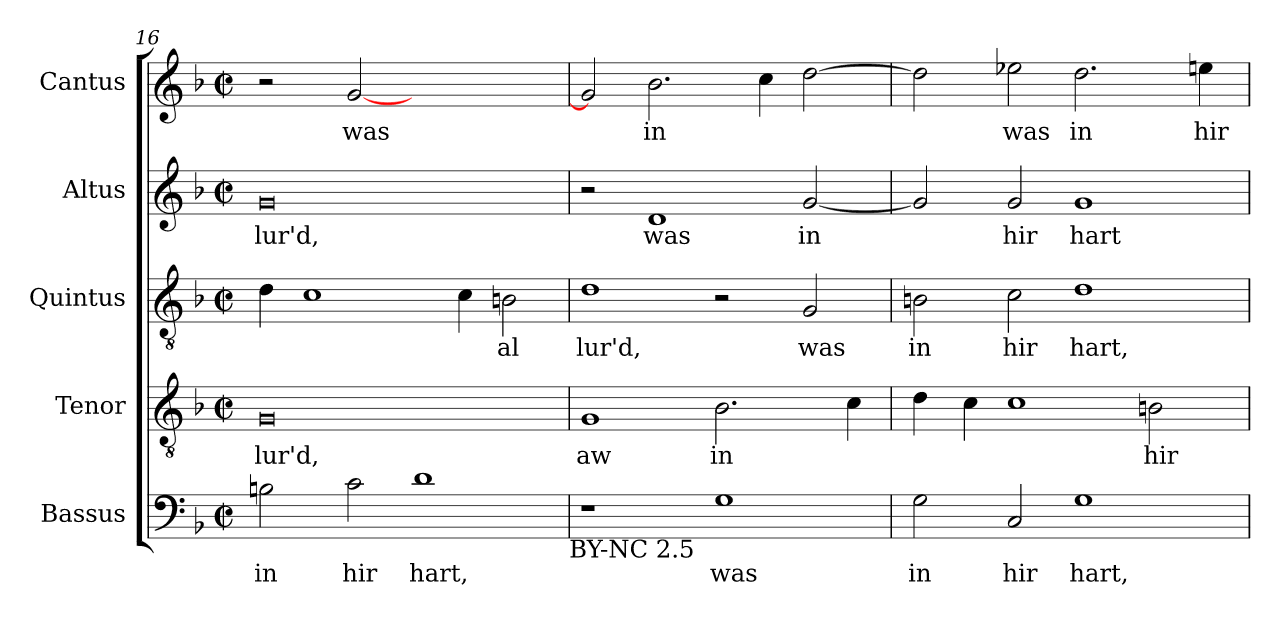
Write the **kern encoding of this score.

**kern	**text	**kern	**text	**kern	**text	**kern	**text	**kern	**text
*part5	*part5	*part4	*part4	*part3	*part3	*part2	*part2	*part1	*part1
*staff5	*staff5	*staff4	*staff4	*staff3	*staff3	*staff2	*staff2	*staff1	*staff1
*I"Bassus	*	*I"Tenor	*	*I"Quintus	*	*I"Altus	*	*I"Cantus	*
*clefF4	*	*clefGv2	*	*clefGv2	*	*clefG2	*	*clefG2	*
*k[b-]	*	*k[b-]	*	*k[b-]	*	*k[b-]	*	*k[b-]	*
*F:	*	*F:	*	*F:	*	*F:	*	*F:	*
*M2/2	*	*M2/2	*	*M2/2	*	*M2/2	*	*M2/2	*
*met(c|)	*	*met(c|)	*	*met(c|)	*	*met(c|)	*	*met(c|)	*
=16	=16	=16	=16	=16	=16	=16	=16	=16	=16
!	!LO:LY:b:cj	!LO:N:vis=0	!LO:LY:b:cj	!	!	!LO:N:vis=0	!LO:LY:b:cj	!	!
2Bn\	in	1G	-lur'd,	4d\	.	1g	lur'd,	2r	.
.	.	.	.	1c	.	.	.	.	.
!	!LO:LY:b:cj	!	!	!	!	!	!	!	!LO:LY:b
2c\	hir	.	.	.	.	.	.	[<2g/	was
!	!LO:LY:b:cj	!	!	!	!	!	!	!	!
1d	hart,	1ryy	.	.	.	1ryy	.	1ryy	.
.	.	.	.	4c\	.	.	.	.	.
!	!	!	!	!	!LO:LY:b:cj	!	!	!	!
.	.	.	.	2Bn\	al	.	.	.	.
!LO:TX:b:t=BY-NC 2.5	!	!	!	!	!	!	!	!	!
=17	=17	=17	=17	=17	=17	=17	=17	=17	=17
!	!	!	!LO:LY:b:cj	!	!LO:LY:b:cj	!	!	!	!
1r	.	1G	aw	1d	lur'd,	2r	.	2g/]	.
!	!	!	!	!	!	!	!LO:LY:b:cj	!	!LO:LY:b:cj
.	.	.	.	.	.	1d	was	2.b-\	in
!	!LO:LY:b:cj	!	!LO:LY:b:cj	!	!	!	!	!	!
1G	was	2.B-\	in	2r	.	.	.	.	.
.	.	.	.	.	.	.	.	4cc\	.
!	!	!	!	!	!LO:LY:b:cj	!	!LO:LY:b:cj	!	!
.	.	.	.	2G/	was	[>2g/	in	[>2dd\	.
.	.	4c\	.	.	.	.	.	.	.
!!LO:PB:g=z
=18	=18	=18	=18	=18	=18	=18	=18	=18	=18
!	!LO:LY:b:cj	!	!	!	!LO:LY:b:cj	!	!	!	!
*^	*	*	*	*	*	*	*	*	*
2G\	64ryy	in	4d\	.	2Bn\	in	2g/]	.	2dd\]	.
.	1ryy	.	.	.	.	.	.	.	.	.
.	.	.	4c\	.	.	.	.	.	.	.
!	!	!LO:LY:b:cj	!	!	!	!LO:LY:b:cj	!	!LO:LY:b:cj	!	!LO:LY:b:cj
2C/	.	hir	1c	.	2c\	hir	2g/	hir	2ee-X\	was
!	!	!LO:LY:b:cj	!	!	!	!LO:LY:b:cj	!	!LO:LY:b:cj	!	!LO:LY:b:cj
1G	.	hart,	.	.	1d	hart,	1g	hart	2.dd\	in
.	2ryy	.	.	.	.	.	.	.	.	.
!	!	!	!	!LO:LY:b:cj	!	!	!	!	!	!
.	.	.	2Bn\	hir	.	.	.	.	.	.
.	4ryy	.	.	.	.	.	.	.	.	.
!	!	!	!	!	!	!	!	!	!	!LO:LY:b:cj
.	.	.	.	.	.	.	.	.	4ee\	hir
.	8...ryy	.	.	.	.	.	.	.	.	.
*v	*v	*	*	*	*	*	*	*	*	*
=	=	=	=	=	=	=	=	=	=
*-	*-	*-	*-	*-	*-	*-	*-	*-	*-
